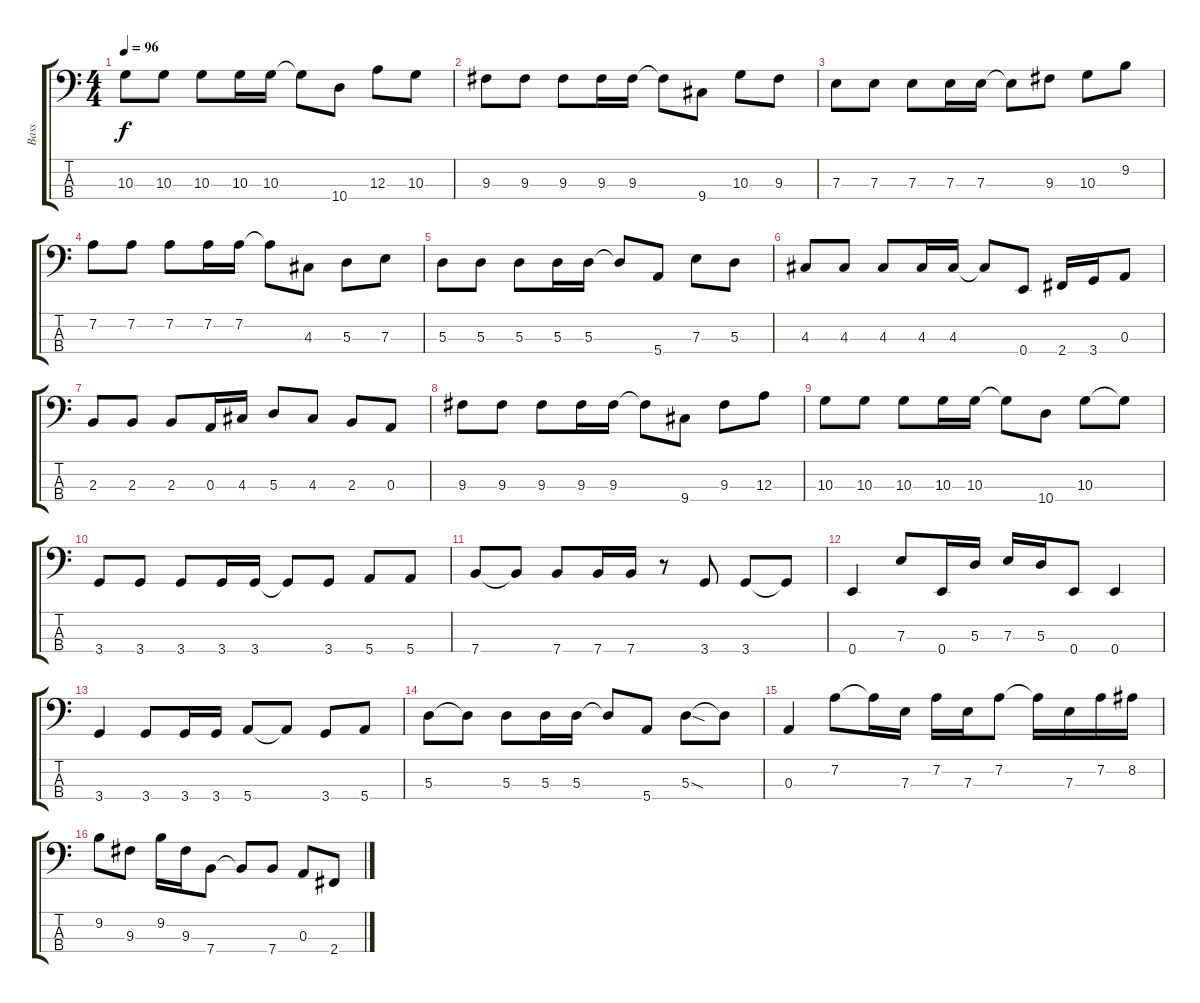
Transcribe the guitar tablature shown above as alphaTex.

\track ("Bass" "Bass") {instrument electricbassfinger}
\staff {score tabs}
\tuning (G2 D2 A1 E1) {hide}
\ts (4 4)
\tempo 96
\clef f4
\ks c
10.3.8{dy f} 10.3.8 10.3.8 10.3.16 10.3.16 10.3{t}.8 10.4.8 12.3.8 10.3.8 |
9.3.8 9.3.8 9.3.8 9.3.16 9.3.16 9.3{t}.8 9.4.8 10.3.8 9.3.8 |
7.3.8 7.3.8 7.3.8 7.3.16 7.3.16 7.3{t}.8 9.3.8 10.3.8 9.2.8 |
7.2.8 7.2.8 7.2.8 7.2.16 7.2.16 7.2{t}.8 4.3.8 5.3.8 7.3.8 |
5.3.8 5.3.8 5.3.8 5.3.16 5.3.16 5.3{t}.8 5.4.8 7.3.8 5.3.8 |
4.3.8 4.3.8 4.3.8 4.3.16 4.3.16 4.3{t}.8 0.4.8 2.4.16 3.4.16 0.3.8 |
2.3.8 2.3.8 2.3.8 0.3.16 4.3.16 5.3.8 4.3.8 2.3.8 0.3.8 |
9.3.8 9.3.8 9.3.8 9.3.16 9.3.16 9.3{t}.8 9.4.8 9.3.8 12.3.8 |
10.3.8 10.3.8 10.3.8 10.3.16 10.3.16 10.3{t}.8 10.4.8 10.3.8 10.3{t}.8 |
3.4.8 3.4.8 3.4.8 3.4.16 3.4.16 3.4{t}.8 3.4.8 5.4.8 5.4.8 |
7.4.8 7.4{t}.8 7.4.8 7.4.16 7.4.16 r.8 3.4.8 3.4.8 3.4{t}.8 |
0.4.4 7.3.8 0.4.16 5.3.16 7.3.16 5.3.16 0.4.8 0.4.4 |
3.4.4 3.4.8 3.4.16 3.4.16 5.4.8 5.4{t}.8 3.4.8 5.4.8 |
5.3.8 5.3{t}.8 5.3.8 5.3.16 5.3.16 5.3{t}.8 5.4.8 5.3{sod}.8 5.3{t}.8 |
0.3.4 7.2.8 7.2{t}.16 7.3.16 7.2.16 7.3.16 7.2.8 7.2{t}.16 7.3.16 7.2.16 8.2.16 |
9.2.8 9.3.8 9.2.16 9.3.16 7.4.8 7.4{t}.8 7.4.8 0.3.8 2.4.8
